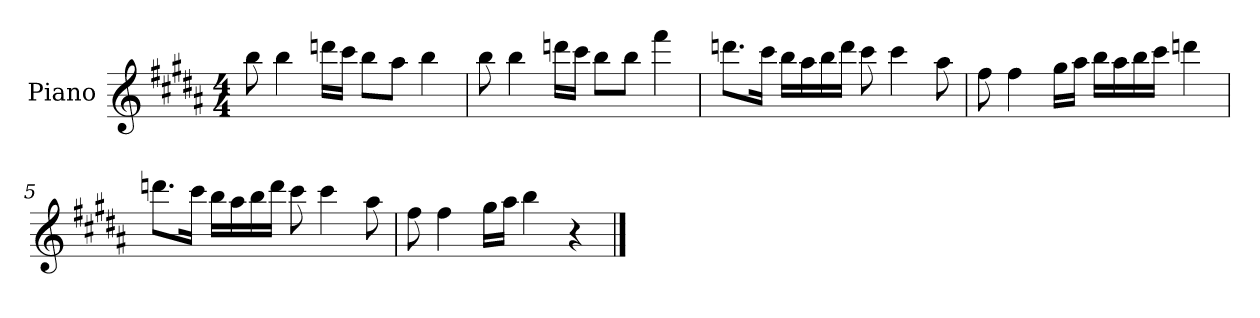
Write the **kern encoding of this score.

**kern
*part1
*staff1
*I"Piano
*I'P-no
*clefG2
*k[f#c#g#d#a#]
*M4/4
*MM90
=1
8bb\
4bb\
16dddn\LL
16ccc#\JJ
8bb\L
8aa#\J
4bb\
=2
8bb\
4bb\
16dddn\LL
16ccc#\JJ
8bb\L
8bb\J
4fff#\
=3
8.dddn\L
16ccc#\Jk
16bb\LL
16aa#\
16bb\
16ddd\JJ
8ccc#\
4ccc#\
8aa#\
!!LO:LB:g=z
=4
8ff#\
4ff#\
16gg#\LL
16aa#\JJ
16bb\LL
16aa#\
16bb\
16ccc#\JJ
4dddn\
=5
8.dddn\L
16ccc#\Jk
16bb\LL
16aa#\
16bb\
16ddd\JJ
8ccc#\
4ccc#\
8aa#\
=6
8ff#\
4ff#\
16gg#\LL
16aa#\JJ
4bb\
4r
==
*-
